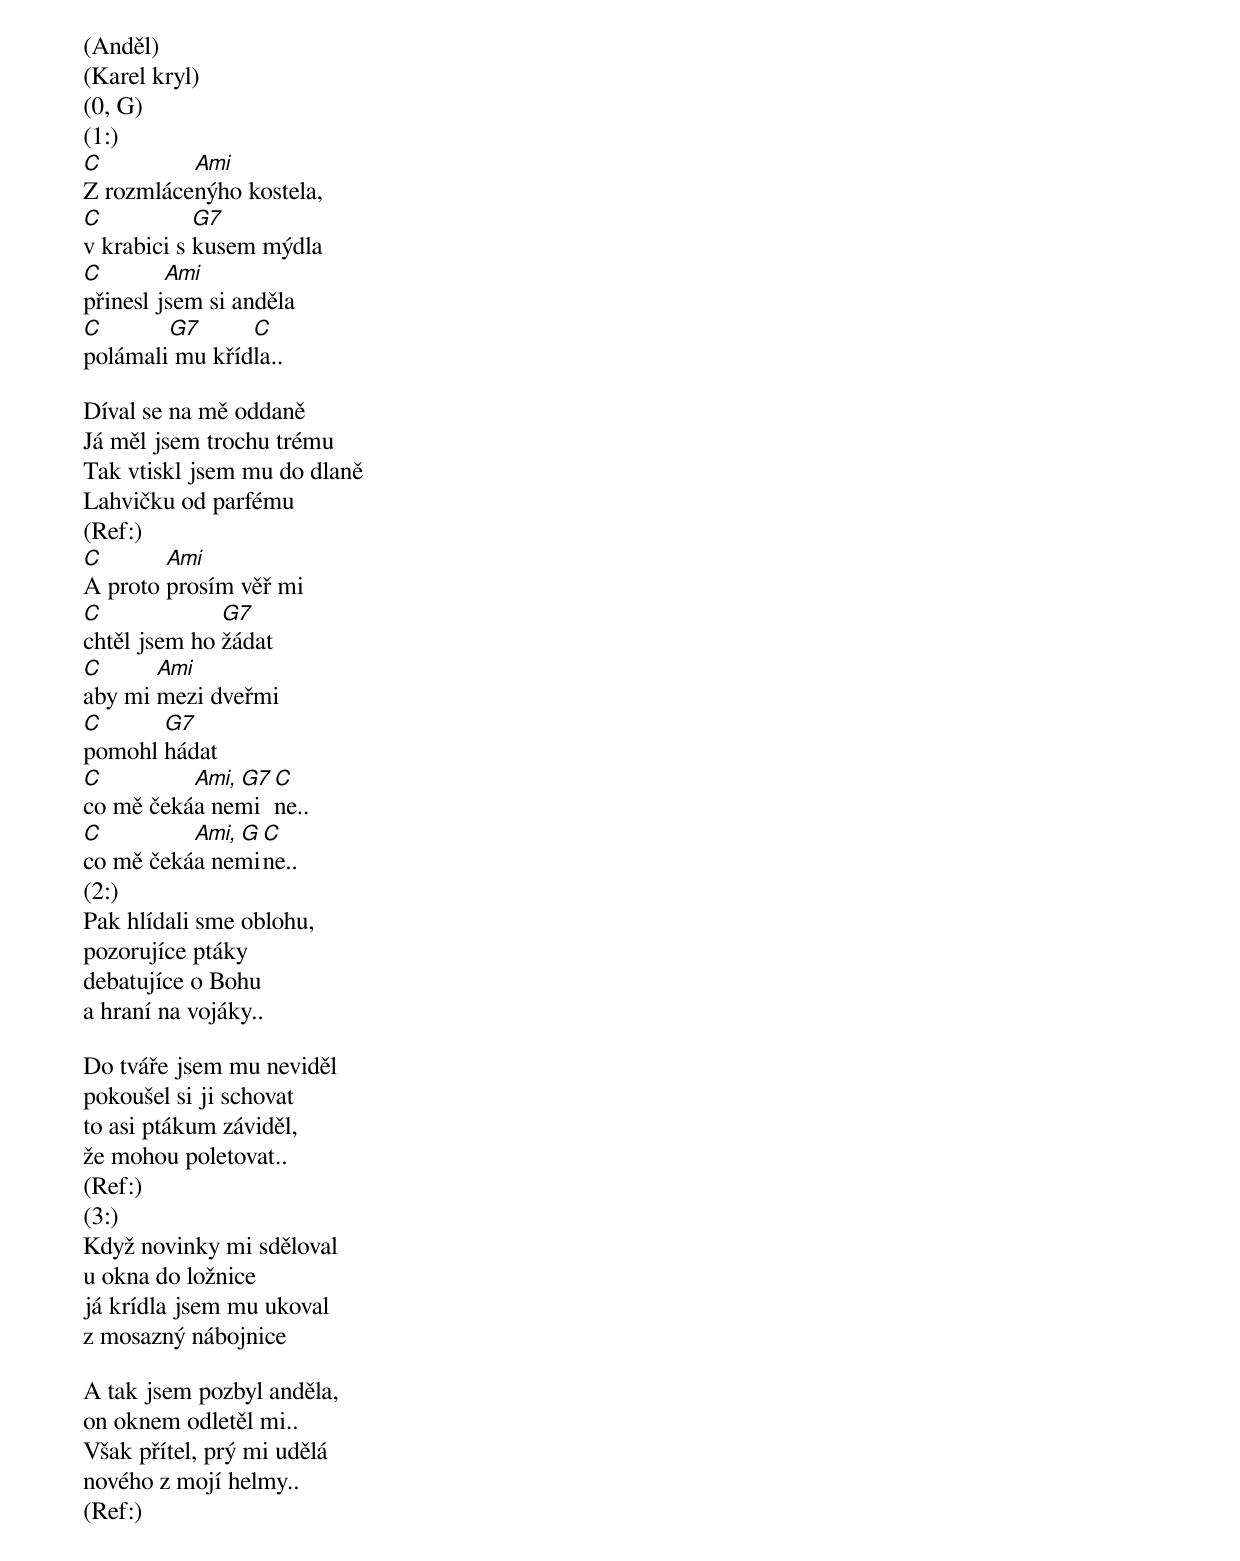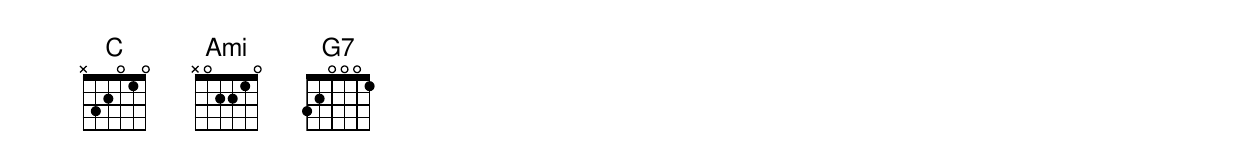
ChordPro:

(Anděl)
(Karel kryl)
(0, G)
(1:)
[C]Z rozmláce[Ami]nýho kostela,
[C]v krabici s [G7]kusem mýdla
[C]přinesl j[Ami]sem si anděla
[C]polámali[G7] mu kříd[C]la..

Díval se na mě oddaně
Já měl jsem trochu trému
Tak vtiskl jsem mu do dlaně
Lahvičku od parfému
(Ref:)
[C]A proto [Ami]prosím věř mi
[C]chtěl jsem ho [G7]žádat
[C]aby mi [Ami]mezi dveřmi
[C]pomohl [G7]hádat
[C]co mě čeká[Ami, G7]a nemi[C]ne..
[C]co mě čeká[Ami, G]a nemi[C]ne..
(2:)
Pak hlídali sme oblohu,
pozorujíce ptáky
debatujíce o Bohu
a hraní na vojáky..

Do tváře jsem mu neviděl
pokoušel si ji schovat
to asi ptákum záviděl,
že mohou poletovat..
(Ref:)
(3:)
Když novinky mi sděloval
u okna do ložnice
já krídla jsem mu ukoval
z mosazný nábojnice

A tak jsem pozbyl anděla,
on oknem odletěl mi..
Však přítel, prý mi udělá
nového z mojí helmy..
(Ref:)
